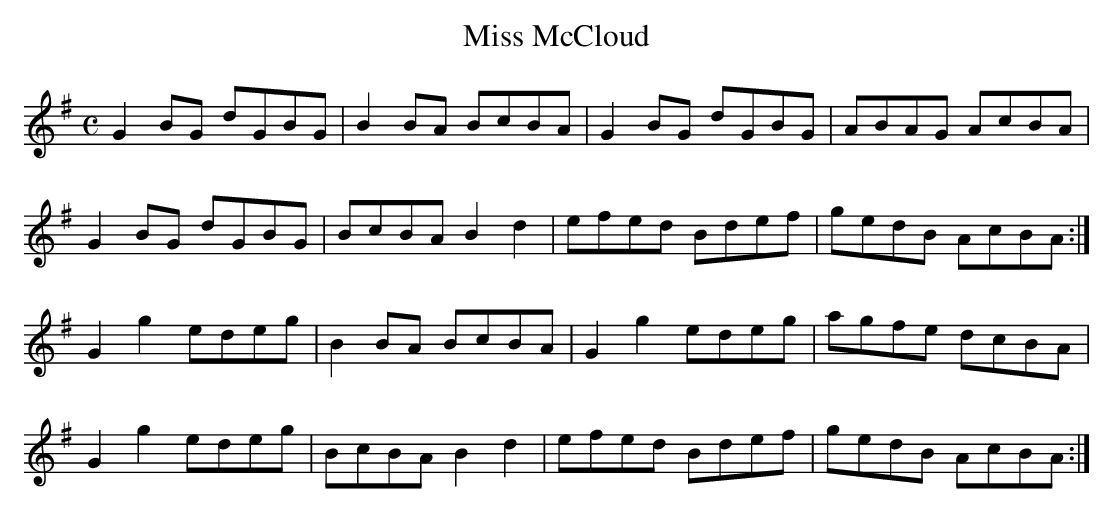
X:1
T:Miss McCloud
M:C
L:1/8
K:G Major
G2BG dGBG|B2BA BcBA|G2BG dGBG|ABAG AcBA|!
G2BG dGBG|BcBA B2d2|efed Bdef|gedB AcBA:|!
G2g2 edeg|B2BA BcBA|G2g2 edeg|agfe dcBA|!
G2g2 edeg|BcBA B2d2|efed Bdef|gedB AcBA:|!
